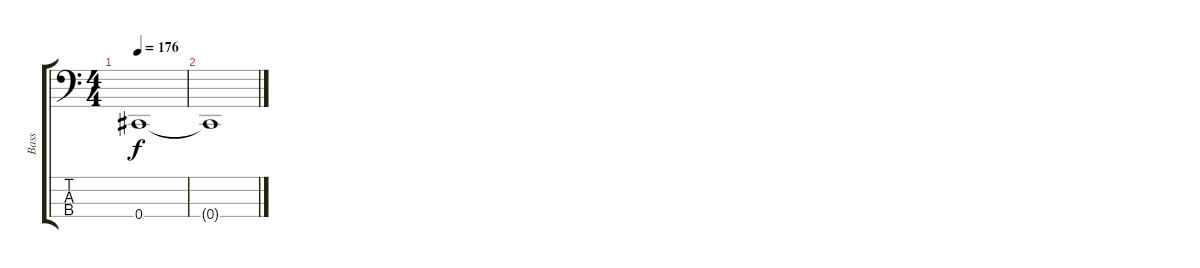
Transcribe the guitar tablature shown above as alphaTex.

\track ("Bass" "Bass") {instrument electricbassfinger}
\staff {score tabs}
\tuning (E2 B1 Gb1 Db1) {hide}
\ts (4 4)
\tempo 176
\clef f4
\ks c
0.4{t}.1{dy f volume 0} |
0.4{t}.1
